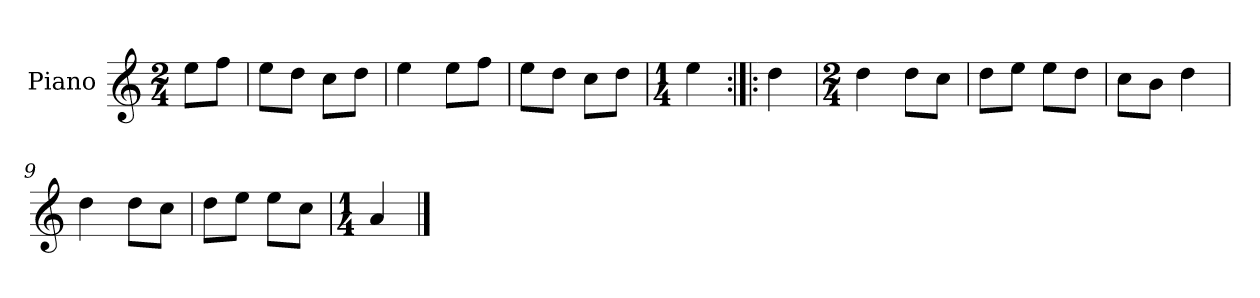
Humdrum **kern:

**kern
*part1
*staff1
*I"Piano
*I'Pno.
*clefG2
*k[]
*M2/4
=
8ee\L
8ff\J
=1
8ee\L
8dd\J
8cc\L
8dd\J
=2
4ee\
8ee\L
8ff\J
=3
8ee\L
8dd\J
8cc\L
8dd\J
=4
*M1/4
4ee\
=5:|!|:
4dd\
=6
*M2/4
4dd\
8dd\L
8cc\J
=7
8dd\L
8ee\J
8ee\L
8dd\J
=8
8cc\L
8b\J
4dd\
=9
4dd\
8dd\L
8cc\J
=10
8dd\L
8ee\J
8ee\L
8cc\J
=11
*M1/4
4a/
==
*-
